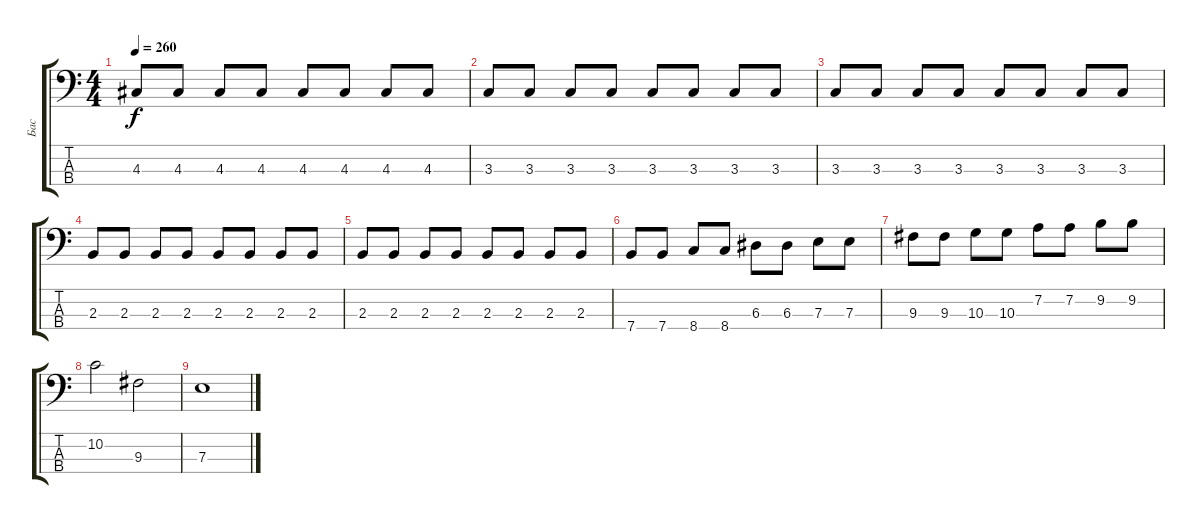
\track ("Бас" "Бас") {instrument electricbasspick}
\staff {score tabs}
\tuning (G2 D2 A1 E1) {hide}
\ts (4 4)
\tempo 260
\clef f4
\ks c
4.3.8{dy f} 4.3.8 4.3.8 4.3.8 4.3.8 4.3.8 4.3.8 4.3.8 |
3.3.8 3.3.8 3.3.8 3.3.8 3.3.8 3.3.8 3.3.8 3.3.8 |
3.3.8 3.3.8 3.3.8 3.3.8 3.3.8 3.3.8 3.3.8 3.3.8 |
2.3.8 2.3.8 2.3.8 2.3.8 2.3.8 2.3.8 2.3.8 2.3.8 |
2.3.8 2.3.8 2.3.8 2.3.8 2.3.8 2.3.8 2.3.8 2.3.8 |
7.4.8 7.4.8 8.4.8 8.4.8 6.3.8 6.3.8 7.3.8 7.3.8 |
9.3.8 9.3.8 10.3.8 10.3.8 7.2.8 7.2.8 9.2.8 9.2.8 |
10.2.2 9.3.2 |
7.3.1
